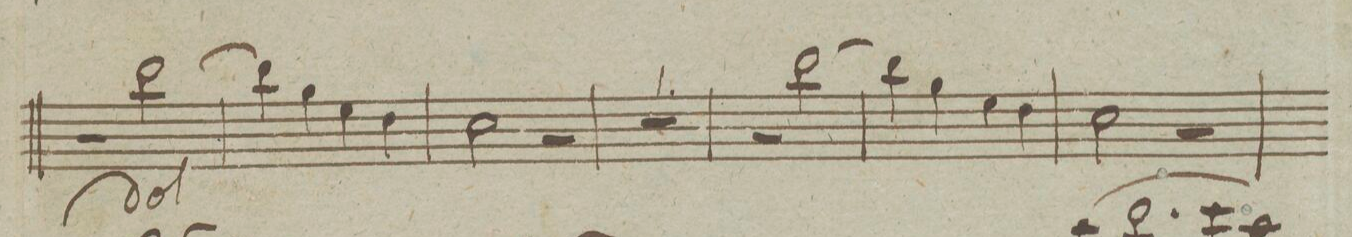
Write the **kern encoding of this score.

**kern	**dynam
*I"Fagotto Primo.	*
*clefF4	*
*k[fngncn]	*
*met(c|)	*
*M2/2	*
2r	.
[2d\	.
=221	=221
4d\]	.
4B\	.
4G\	.
4F\	.
=222	=222
2E\	.
2r	.
=223	=223
1r	.
=224	=224
2r	.
[2d\	.
=225	=225
4d\]	.
4B\	.
4G\	.
4F\	.
=226	=226
2E\	.
2r	.
=227	=227
*-	*-
